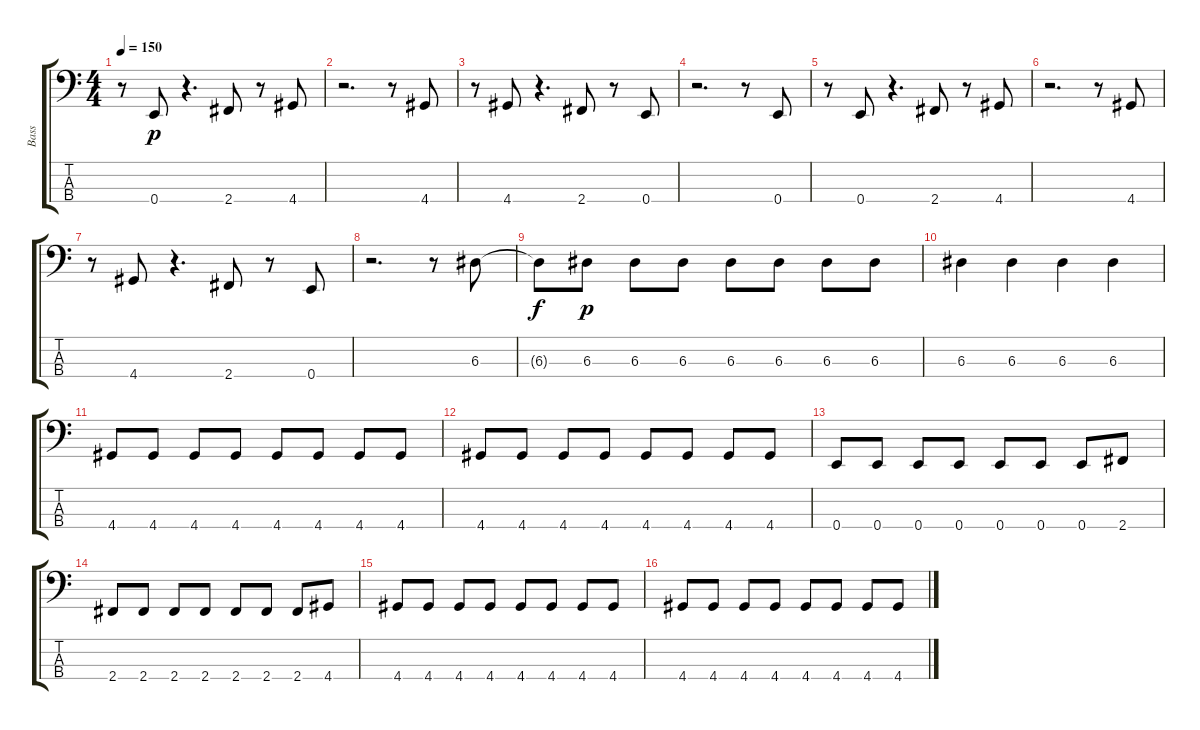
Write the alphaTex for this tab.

\track ("Bass" "Bass") {instrument electricbasspick}
\staff {score tabs}
\tuning (G2 D2 A1 E1) {hide}
\ts (4 4)
\tempo 150
\clef f4
\ks c
r.8{dy p} 0.4.8 r.4{d} 2.4.8 r.8 4.4.8 |
r.2{d} r.8 4.4.8 |
r.8 4.4.8 r.4{d} 2.4.8 r.8 0.4.8 |
r.2{d} r.8 0.4.8 |
r.8 0.4.8 r.4{d} 2.4.8 r.8 4.4.8 |
r.2{d} r.8 4.4.8 |
r.8 4.4.8 r.4{d} 2.4.8 r.8 0.4.8 |
r.2{d} r.8 6.3.8 |
6.3{t}.8{dy f} 6.3.8{dy p} 6.3.8 6.3.8 6.3.8 6.3.8 6.3.8 6.3.8 |
6.3.4 6.3.4 6.3.4 6.3.4 |
4.4.8 4.4.8 4.4.8 4.4.8 4.4.8 4.4.8 4.4.8 4.4.8 |
4.4.8 4.4.8 4.4.8 4.4.8 4.4.8 4.4.8 4.4.8 4.4.8 |
0.4.8 0.4.8 0.4.8 0.4.8 0.4.8 0.4.8 0.4.8 2.4.8 |
2.4.8 2.4.8 2.4.8 2.4.8 2.4.8 2.4.8 2.4.8 4.4.8 |
4.4.8 4.4.8 4.4.8 4.4.8 4.4.8 4.4.8 4.4.8 4.4.8 |
4.4.8 4.4.8 4.4.8 4.4.8 4.4.8 4.4.8 4.4.8 4.4.8
